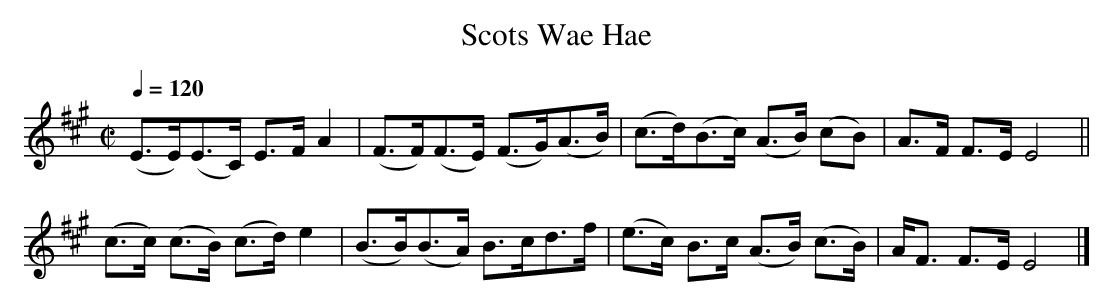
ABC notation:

X:1
T:Scots Wae Hae
M:C|
L:1/8
Q:1/4=120
K:Amaj
(E>E)(E>C) E>F A2|(F>F)(F>E) (F>G)(A>B)|\
(c>d)(B>c) (A>B) (cB)|A>F F>E E4||!
(c>c) (c>B) (c>d) e2|(B>B)(B>A) B>cd>f|\
(e>c) B>c (A>B) (c>B)|A<F F>E E4|]
